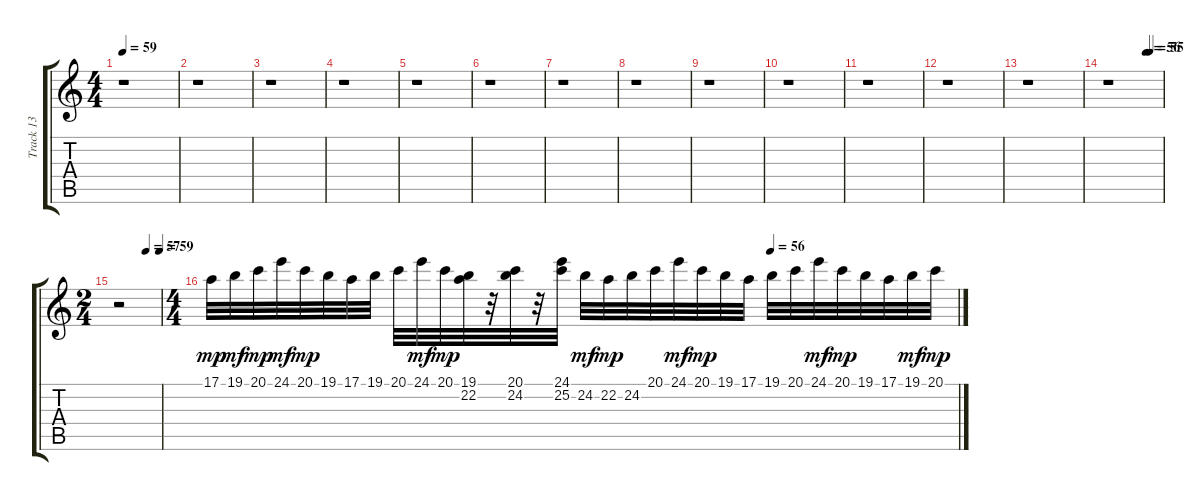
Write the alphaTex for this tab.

\track ("Track 13" "Track 13") {instrument pad5bowed}
\staff {score tabs}
\tuning (E4 B3 G3 D3 A2 E2) {hide}
\ts (4 4)
\tempo 59
\clef g2
\ks c
r.1{dy mp} |
r.1 |
r.1 |
r.1 |
r.1 |
r.1 |
r.1 |
r.1 |
r.1 |
r.1 |
r.1 |
r.1 |
r.1 |
\tempo (56 0.7083333333333334)
\tempo (55 0.7708333333333334)
r.1 |
\ts (2 4)
\tempo (57 0.6666666666666666)
\tempo (59 0.9791666666666666)
r.2 |
\ts (4 4)
\tempo (56 0.75)
17.1.32 19.1.32{dy mf} 20.1.32{dy mp} 24.1.32{dy mf} 20.1.32{dy mp} 19.1.32 17.1.32 19.1.32 20.1.32 24.1.32{dy mf} 20.1.32{dy mp} (19.1 22.2).32 r.32 (20.1 24.2).32 r.32 (24.1 25.2).32 24.2.32{dy mf} 22.2.32{dy mp} 24.2.32 20.1.32 24.1.32{dy mf} 20.1.32{dy mp} 19.1.32 17.1.32 19.1.32 20.1.32 24.1.32{dy mf} 20.1.32{dy mp} 19.1.32 17.1.32 19.1.32{dy mf} 20.1.32{dy mp}
